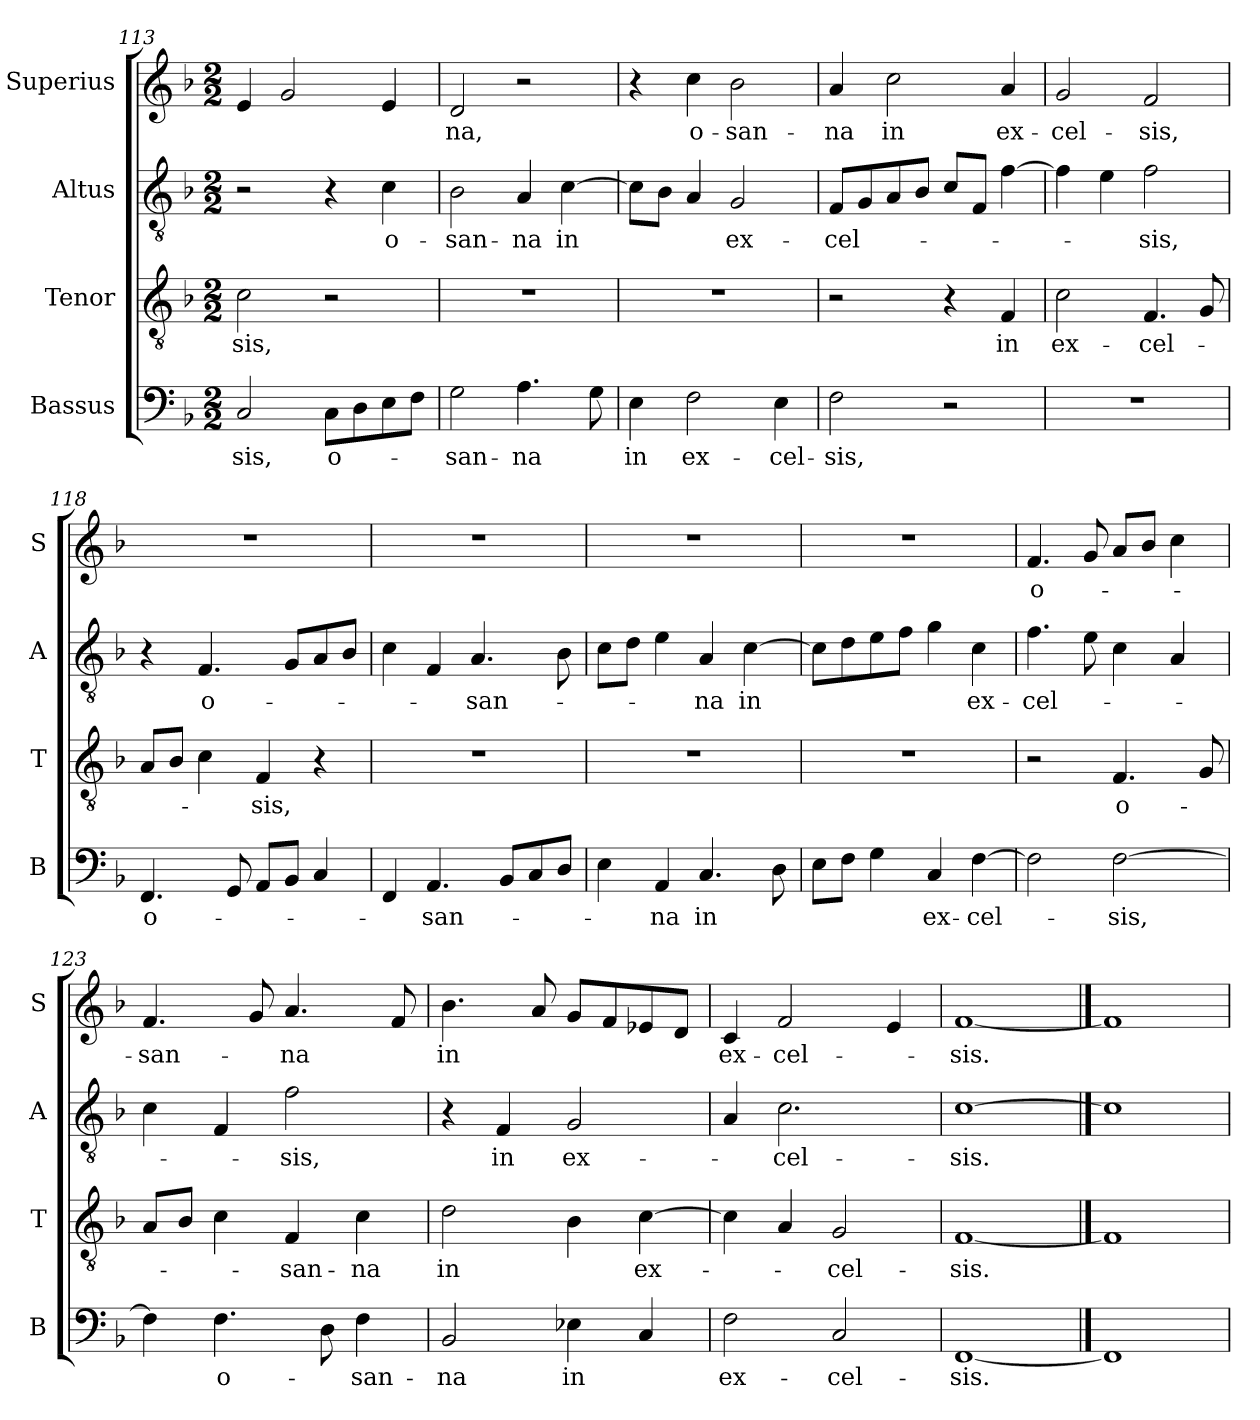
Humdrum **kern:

**kern	**text	**kern	**text	**kern	**text	**kern	**text
*part4	*part4	*part3	*part3	*part2	*part2	*part1	*part1
*staff4	*staff4	*staff3	*staff3	*staff2	*staff2	*staff1	*staff1
*I"Bassus	*	*I"Tenor	*	*I"Altus	*	*I"Superius	*
*I'B	*	*I'T	*	*I'A	*	*I'S	*
*clefF4	*	*clefGv2	*	*clefGv2	*	*clefG2	*
*k[b-]	*	*k[b-]	*	*k[b-]	*	*k[b-]	*
*M2/2	*	*M2/2	*	*M2/2	*	*M2/2	*
=113	=113	=113	=113	=113	=113	=113	=113
!	!LO:LY:i	!	!LO:LY:i	!	!	!	!
2C	-sis,	2c	-sis,	2r	.	4e	.
.	.	.	.	.	.	2g	.
!	!LO:LY:i	!	!	!	!	!	!
8CL	o-	2r	.	4r	.	.	.
8D	.	.	.	.	.	.	.
!	!	!	!	!	!LO:LY:i	!	!
8E	.	.	.	4c	o-	4e	.
8FJ	.	.	.	.	.	.	.
=114	=114	=114	=114	=114	=114	=114	=114
!	!LO:LY:i	!	!	!	!LO:LY:i	!	!LO:LY:i
2G	-san-	1r	.	2B-	-san-	2d	-na,
!	!LO:LY:i	!	!	!	!LO:LY:i	!	!
4.A	-na	.	.	4A	-na	2r	.
!	!	!	!	!	!LO:LY:i	!	!
.	.	.	.	[4c	in	.	.
8G	.	.	.	.	.	.	.
=115	=115	=115	=115	=115	=115	=115	=115
!	!LO:LY:i	!	!	!	!	!	!
4E	in	1r	.	8cL]	.	4r	.
.	.	.	.	8B-J	.	.	.
!	!LO:LY:i	!	!	!	!	!	!LO:LY:i
2F	ex-	.	.	4A	.	4cc	o-
!	!	!	!	!	!LO:LY:i	!	!LO:LY:i
.	.	.	.	2G	ex-	2b-	-san-
!	!LO:LY:i	!	!	!	!	!	!
4E	-cel-	.	.	.	.	.	.
=116	=116	=116	=116	=116	=116	=116	=116
!	!LO:LY:i	!	!	!	!LO:LY:i	!	!LO:LY:i
2F	-sis,	2r	.	8FL	-cel-	4a	-na
.	.	.	.	8G	.	.	.
!	!	!	!	!	!	!	!LO:LY:i
.	.	.	.	8A	.	2cc	in
.	.	.	.	8B-J	.	.	.
2r	.	4r	.	8cL	.	.	.
.	.	.	.	8FJ	.	.	.
!	!	!	!LO:LY:i	!	!	!	!LO:LY:i
.	.	4F	in	[4f	.	4a	ex-
=117	=117	=117	=117	=117	=117	=117	=117
!	!	!	!LO:LY:i	!	!	!	!LO:LY:i
1r	.	2c	ex-	4f]	.	2g	-cel-
.	.	.	.	4e	.	.	.
!	!	!	!LO:LY:i	!	!LO:LY:i	!	!LO:LY:i
.	.	4.F	-cel-	2f	-sis,	2f	-sis,
.	.	8G	.	.	.	.	.
=118	=118	=118	=118	=118	=118	=118	=118
!	!LO:LY:i	!	!	!	!	!	!
4.FF	o-	8AL	.	4r	.	1r	.
.	.	8B-J	.	.	.	.	.
!	!	!	!	!	!LO:LY:i	!	!
.	.	4c	.	4.F	o-	.	.
8GG	.	.	.	.	.	.	.
!	!	!	!LO:LY:i	!	!	!	!
8AAL	.	4F	-sis,	.	.	.	.
8BB-J	.	.	.	8GL	.	.	.
4C	.	4r	.	8A	.	.	.
.	.	.	.	8B-J	.	.	.
=119	=119	=119	=119	=119	=119	=119	=119
4FF	.	1r	.	4c	.	1r	.
!	!LO:LY:i	!	!	!	!	!	!
4.AA	-san-	.	.	4F	.	.	.
!	!	!	!	!	!LO:LY:i	!	!
.	.	.	.	4.A	-san-	.	.
8BB-L	.	.	.	.	.	.	.
8C	.	.	.	.	.	.	.
8DJ	.	.	.	8B-	.	.	.
=120	=120	=120	=120	=120	=120	=120	=120
4E	.	1r	.	8cL	.	1r	.
.	.	.	.	8dJ	.	.	.
!	!LO:LY:i	!	!	!	!	!	!
4AA	-na	.	.	4e	.	.	.
!	!LO:LY:i	!	!	!	!LO:LY:i	!	!
4.C	in	.	.	4A	-na	.	.
!	!	!	!	!	!LO:LY:i	!	!
.	.	.	.	[4c	in	.	.
8D	.	.	.	.	.	.	.
=121	=121	=121	=121	=121	=121	=121	=121
8EL	.	1r	.	8cL]	.	1r	.
8FJ	.	.	.	8d	.	.	.
4G	.	.	.	8e	.	.	.
.	.	.	.	8fJ	.	.	.
!	!LO:LY:i	!	!	!	!	!	!
4C	ex-	.	.	4g	.	.	.
!	!LO:LY:i	!	!	!	!LO:LY:i	!	!
[4F	-cel-	.	.	4c	ex-	.	.
=122	=122	=122	=122	=122	=122	=122	=122
!	!	!	!	!	!LO:LY:i	!	!LO:LY:i
2F]	.	2r	.	4.f	-cel-	4.f	o-
.	.	.	.	8e	.	8g	.
!	!LO:LY:i	!	!LO:LY:i	!	!	!	!
[2F	-sis,	4.F	o-	4c	.	8aL	.
.	.	.	.	.	.	8b-J	.
.	.	.	.	4A	.	4cc	.
.	.	8G	.	.	.	.	.
=123	=123	=123	=123	=123	=123	=123	=123
!	!	!	!	!	!	!	!LO:LY:i
4F]	.	8AL	.	4c	.	4.f	-san-
.	.	8B-J	.	.	.	.	.
!	!LO:LY:i	!	!	!	!	!	!
4.F	o-	4c	.	4F	.	.	.
.	.	.	.	.	.	8g	.
!	!	!	!LO:LY:i	!	!LO:LY:i	!	!LO:LY:i
.	.	4F	-san-	2f	-sis,	4.a	-na
8D	.	.	.	.	.	.	.
!	!LO:LY:i	!	!LO:LY:i	!	!	!	!
4F	-san-	4c	-na	.	.	.	.
.	.	.	.	.	.	8f	.
=124	=124	=124	=124	=124	=124	=124	=124
!	!LO:LY:i	!	!LO:LY:i	!	!	!	!
2BB-	-na	2d	in	4r	.	4.b-	in
!	!	!	!	!	!LO:LY:i	!	!
.	.	.	.	4F	in	.	.
.	.	.	.	.	.	8a	.
!	!LO:LY:i	!	!	!	!LO:LY:i	!	!
4E-X	in	4B-	.	2G	ex-	8gL	.
.	.	.	.	.	.	8f	.
!	!	!	!LO:LY:i	!	!	!	!
4C	.	[4c	ex-	.	.	8e-i	.
.	.	.	.	.	.	8dJ	.
=125	=125	=125	=125	=125	=125	=125	=125
!	!LO:LY:i	!	!	!	!	!	!
2F	ex-	4c]	.	4A	.	4c	ex-
!	!	!	!	!	!LO:LY:i	!	!
.	.	4A	.	2.c	-cel-	2f	-cel-
!	!LO:LY:i	!	!LO:LY:i	!	!	!	!
2C	-cel-	2G	-cel-	.	.	.	.
.	.	.	.	.	.	4e	.
=126	=126	=126	=126	=126	=126	=126	=126
!	!LO:LY:i	!	!LO:LY:i	!	!LO:LY:i	!	!
[1FF	-sis.	[1F	-sis.	[1c	-sis.	[1f	-sis.
==127	==127	==127	==127	==127	==127	==127	==127
1FF]	.	1F]	.	1c]	.	1f]	.
=	=	=	=	=	=	=	=
*-	*-	*-	*-	*-	*-	*-	*-
